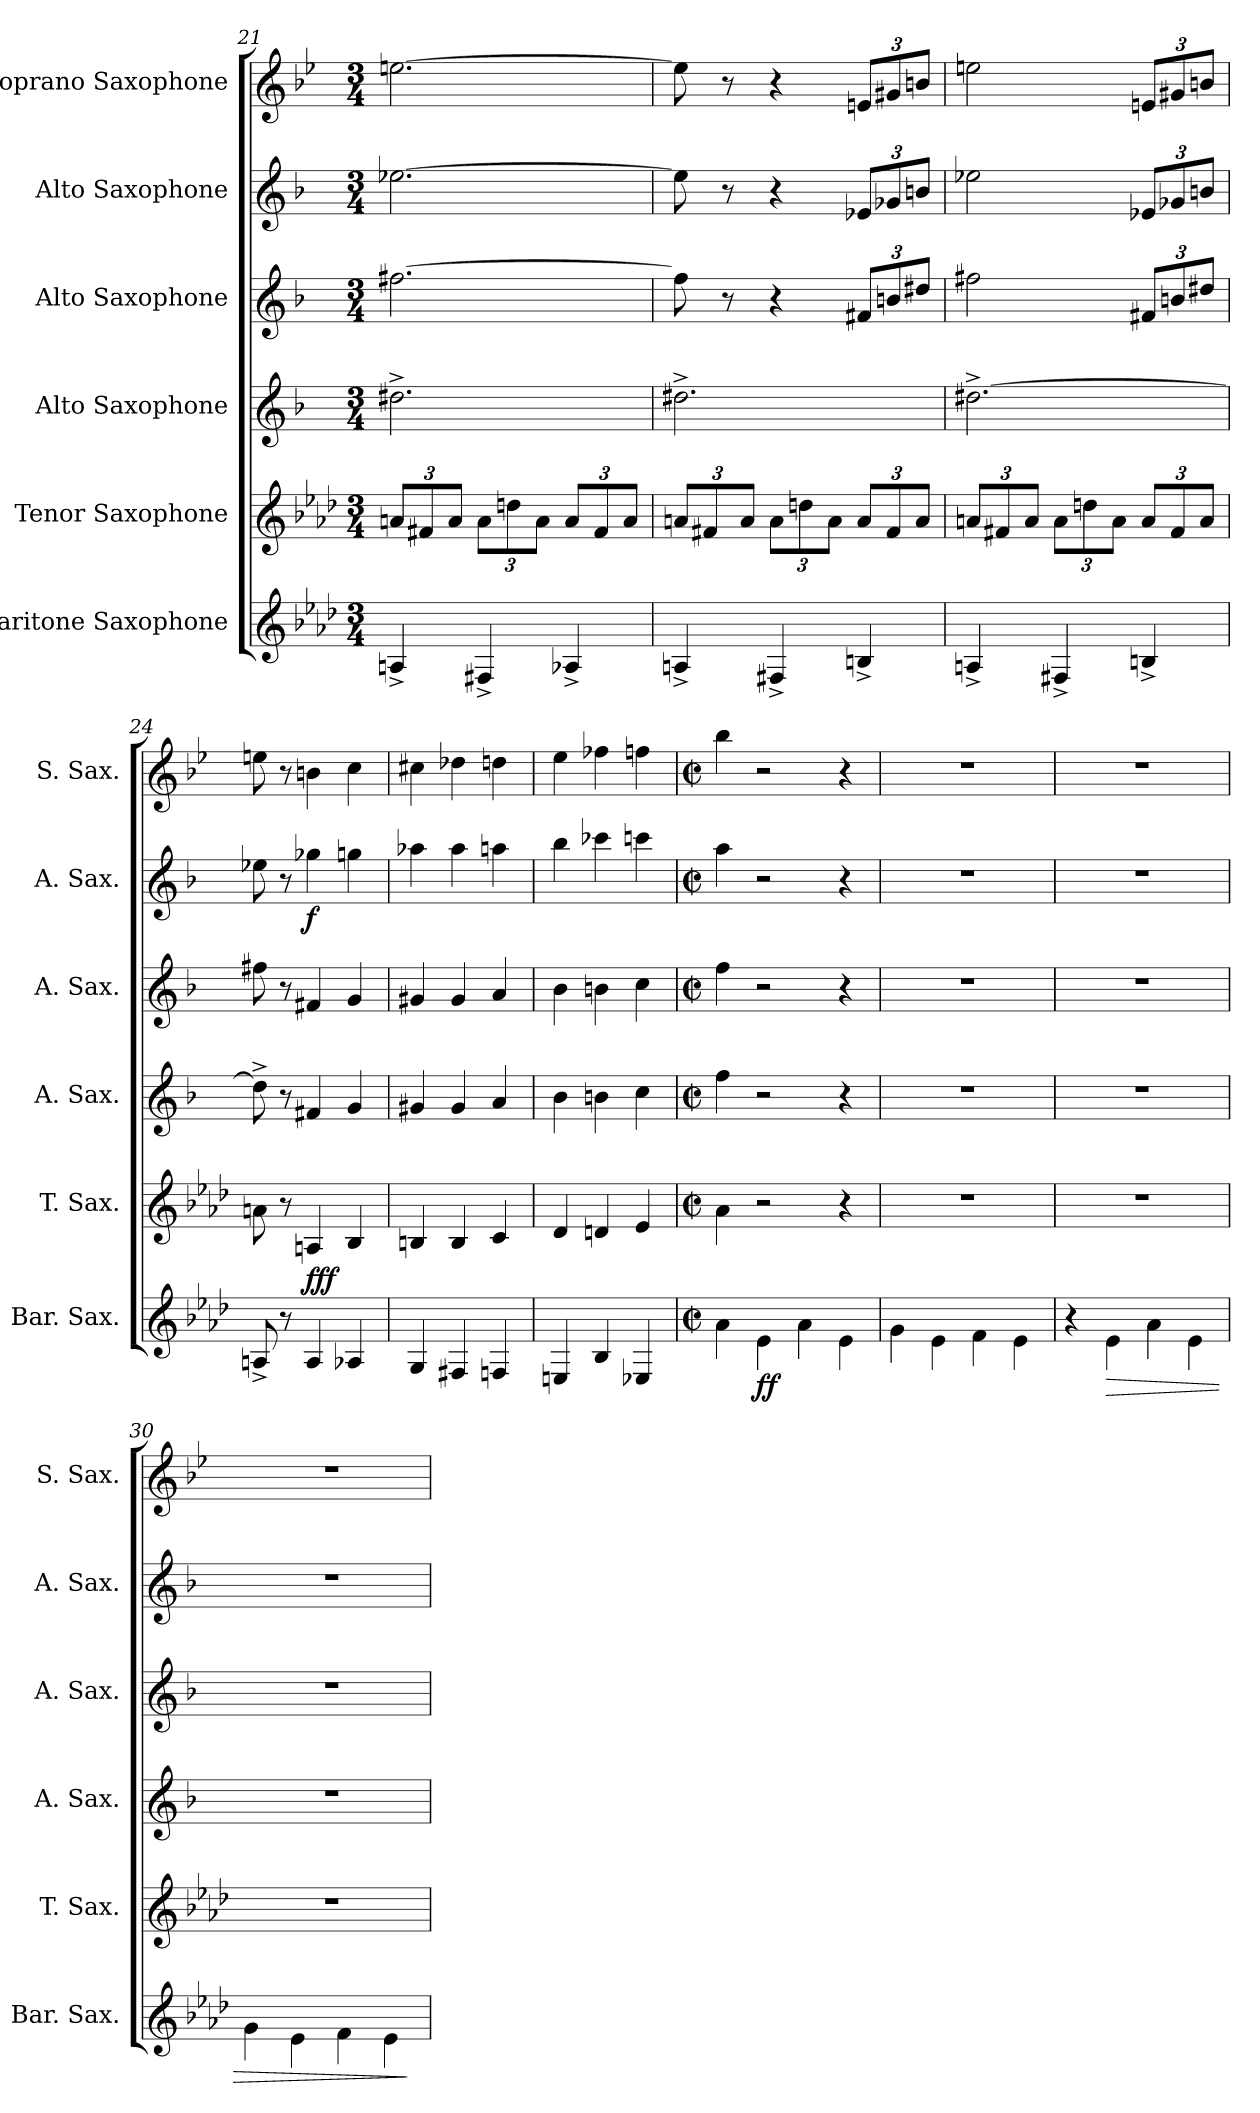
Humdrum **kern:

**kern	**dynam	**kern	**dynam	**kern	**kern	**kern	**dynam	**kern
*part6	*part6	*part5	*part5	*part4	*part3	*part2	*part2	*part1
*staff6	*staff6	*staff5	*staff5	*staff4	*staff3	*staff2	*staff2	*staff1
*I"Baritone Saxophone	*	*I"Tenor Saxophone	*	*I"Alto Saxophone	*I"Alto Saxophone	*I"Alto Saxophone	*	*I"Soprano Saxophone
*I'Bar. Sax.	*	*I'T. Sax.	*	*I'A. Sax.	*I'A. Sax.	*I'A. Sax.	*	*I'S. Sax.
*clefG2	*	*clefG2	*	*clefG2	*clefG2	*clefG2	*	*clefG2
*ITrd12c21	*	*ITrd8c14	*	*ITrd5c9	*ITrd5c9	*ITrd5c9	*	*ITrd1c2
*k[b-e-a-d-]	*	*k[b-e-a-d-]	*	*k[b-e-a-d-]	*k[b-e-a-d-]	*k[b-e-a-d-]	*	*k[b-e-a-d-]
*M3/4	*	*M3/4	*	*M3/4	*M3/4	*M3/4	*	*M3/4
*	*	*Xbrackettup	*	*	*	*	*	*
=21	=21	=21	=21	=21	=21	=21	=21	=21
4AAn^/	.	12An/L	.	2.f#X^\	[2.an\	[2.g-X\	.	[2.ddn\
.	.	12F#X/	.	.	.	.	.	.
.	.	12A/J	.	.	.	.	.	.
4FF#X^/	.	12A\L	.	.	.	.	.	.
.	.	12dn\	.	.	.	.	.	.
.	.	12A\J	.	.	.	.	.	.
4AA-X^/	.	12A/L	.	.	.	.	.	.
.	.	12F#/	.	.	.	.	.	.
.	.	12A/J	.	.	.	.	.	.
=22	=22	=22	=22	=22	=22	=22	=22	=22
4AAn^/	.	12An/L	.	2.f#X^\	8a\]	8g-\]	.	8dd\]
.	.	12F#X/	.	.	.	.	.	.
.	.	.	.	.	8r	8r	.	8r
.	.	12A/J	.	.	.	.	.	.
4FF#X^/	.	12A\L	.	.	4r	4r	.	4r
.	.	12dn\	.	.	.	.	.	.
.	.	12A\J	.	.	.	.	.	.
*	*	*	*	*	*Xbrackettup	*Xbrackettup	*	*Xbrackettup
4BBn^/	.	12A/L	.	.	12An/L	12G-X/L	.	12dn/L
.	.	12F#/	.	.	12dn/	12B--X/	.	12f#X/
.	.	12A/J	.	.	12f#X/J	12dn/J	.	12an/J
!!LO:PB:g=z
=23	=23	=23	=23	=23	=23	=23	=23	=23
4AAn^/	.	12An/L	.	[2.f#X^\	2an\	2g-X\	.	2ddn\
.	.	12F#X/	.	.	.	.	.	.
.	.	12A/J	.	.	.	.	.	.
4FF#X^/	.	12A\L	.	.	.	.	.	.
.	.	12dn\	.	.	.	.	.	.
.	.	12A\J	.	.	.	.	.	.
4BBn^/	.	12A/L	.	.	12An/L	12G-X/L	.	12dn/L
.	.	12F#/	.	.	12dn/	12B--X/	.	12f#X/
.	.	12A/J	.	.	12f#X/J	12dn/J	.	12an/J
=24	=24	=24	=24	=24	=24	=24	=24	=24
8AAn^/	.	8An\	.	8f#^\]	8an\	8g-X\	.	8ddn\
8r	.	8r	.	8r	8r	8r	.	8r
!	!	!	!LO:DY:b	!	!	!	!	!
!	!	!	!LO:DY:n=1:b	!	!	!	!	!
!	!	!	!LO:DY:n=2:b	!	!	!	!LO:DY:b	!
4AA/	.	4AAn/	f f f	4An/	4An/	4b--X\	f	4an\
4AA-X/	.	4BB-/	.	4B-/	4B-/	4b-X\	.	4b-\
=25	=25	=25	=25	=25	=25	=25	=25	=25
4GG/	.	4BBn/	.	4Bn/	4Bn/	4cc-X\	.	4bn\
4FF#X/	.	4BB/	.	4B/	4B/	4cc-\	.	4cc-X\
4FFn/	.	4C/	.	4c/	4c/	4ccn\	.	4ccn\
=26	=26	=26	=26	=26	=26	=26	=26	=26
4EEn/	.	4D-/	.	4d-\	4d-\	4dd-\	.	4dd-\
4BB-/	.	4Dn/	.	4dn\	4dn\	4ee--X\	.	4ee--X\
4EE-X/	.	4E-/	.	4e-\	4e-\	4ee-X\	.	4ee-X\
=27	=27	=27	=27	=27	=27	=27	=27	=27
!!LO:REH:place=s1:a:B:fs=14:t=D
*M2/2	*	*M2/2	*	*M2/2	*M2/2	*M2/2	*	*M2/2
*met(c|)	*	*met(c|)	*	*met(c|)	*met(c|)	*met(c|)	*	*met(c|)
*	*	*	*	*	*	*	*	*MM300
4A-\	.	4A-\	.	4a-\	4a-\	4cc\	.	4aa-\
!	!LO:DY:b	!	!	!	!	!	!	!
4E-\	ff	2r	.	2r	2r	2r	.	2r
4A-\	.	.	.	.	.	.	.	.
4E-\	.	4r	.	4r	4r	4r	.	4r
=28	=28	=28	=28	=28	=28	=28	=28	=28
4G\	.	1r	.	1r	1r	1r	.	1r
4E-\	.	.	.	.	.	.	.	.
4F\	.	.	.	.	.	.	.	.
4E-\	.	.	.	.	.	.	.	.
!!LO:LB:g=z
=29	=29	=29	=29	=29	=29	=29	=29	=29
4r	.	1r	.	1r	1r	1r	.	1r
!	!LO:HP:b	!	!	!	!	!	!	!
4E-\	>	.	.	.	.	.	.	.
4A-\	.	.	.	.	.	.	.	.
4E-\	.	.	.	.	.	.	.	.
=30	=30	=30	=30	=30	=30	=30	=30	=30
4G\	.	1r	.	1r	1r	1r	.	1r
4E-\	.	.	.	.	.	.	.	.
4F\	.	.	.	.	.	.	.	.
4E-\	.	.	.	.	.	.	.	.
.	]	.	.	.	.	.	.	.
=	=	=	=	=	=	=	=	=
*-	*-	*-	*-	*-	*-	*-	*-	*-
